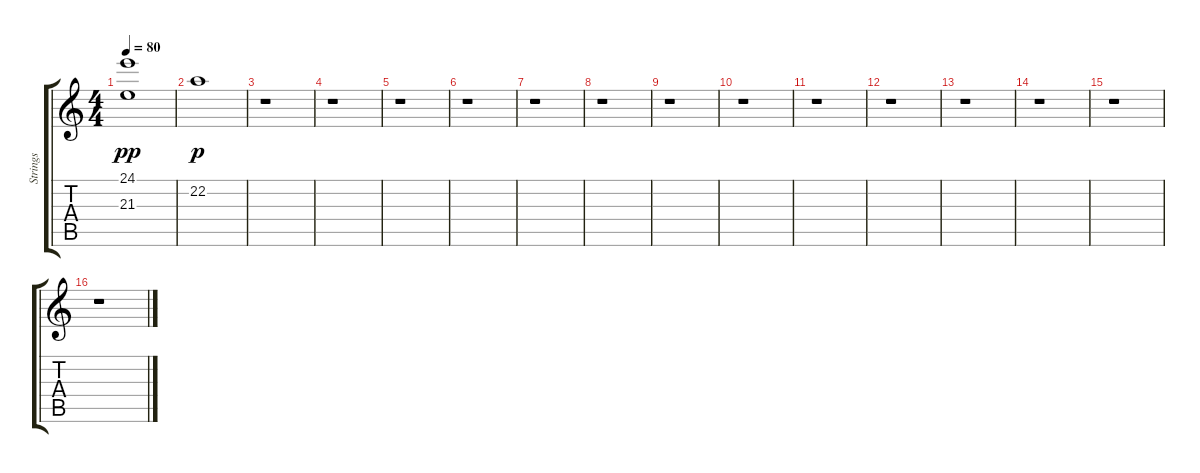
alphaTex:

\track ("Strings" "Strings") {instrument stringensemble1}
\staff {score tabs}
\tuning (E4 B3 G3 D3 A2 E2) {hide}
\ts (4 4)
\tempo 80
\clef g2
\ks c
(24.1 21.3).1{dy pp} |
22.2.1{dy p} |
r.1 |
r.1 |
r.1 |
r.1 |
r.1 |
r.1 |
r.1 |
r.1 |
r.1 |
r.1 |
r.1 |
r.1 |
r.1 |
r.1
